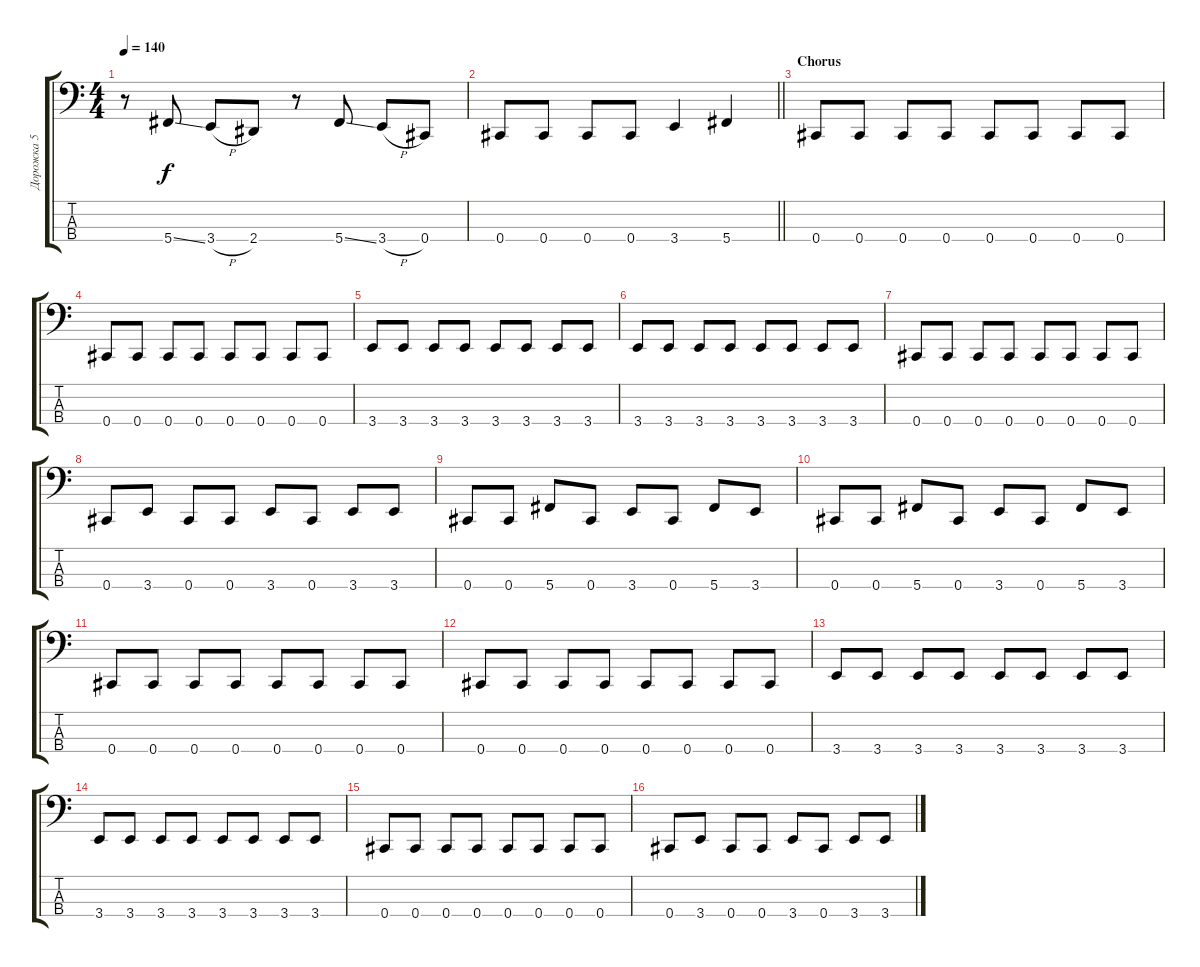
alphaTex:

\track ("Дорожка 5" "Дорожка 5") {instrument electricbassfinger}
\staff {score tabs}
\tuning (Gb2 Db2 Ab1 Db1) {hide}
\ts (4 4)
\tempo 140
\clef f4
\ks c
r.8{dy f} 5.4{ss}.8 3.4{h}.8 2.4.8 r.8 5.4{ss}.8 3.4{h}.8 0.4.8 |
\barLineRight lightlight
0.4.8 0.4.8 0.4.8 0.4.8 3.4.4 5.4.4 |
\section ("" "Chorus")
0.4.8 0.4.8 0.4.8 0.4.8 0.4.8 0.4.8 0.4.8 0.4.8 |
0.4.8 0.4.8 0.4.8 0.4.8 0.4.8 0.4.8 0.4.8 0.4.8 |
3.4.8 3.4.8 3.4.8 3.4.8 3.4.8 3.4.8 3.4.8 3.4.8 |
3.4.8 3.4.8 3.4.8 3.4.8 3.4.8 3.4.8 3.4.8 3.4.8 |
0.4.8 0.4.8 0.4.8 0.4.8 0.4.8 0.4.8 0.4.8 0.4.8 |
0.4.8 3.4.8 0.4.8 0.4.8 3.4.8 0.4.8 3.4.8 3.4.8 |
0.4.8 0.4.8 5.4.8 0.4.8 3.4.8 0.4.8 5.4.8 3.4.8 |
0.4.8 0.4.8 5.4.8 0.4.8 3.4.8 0.4.8 5.4.8 3.4.8 |
0.4.8 0.4.8 0.4.8 0.4.8 0.4.8 0.4.8 0.4.8 0.4.8 |
0.4.8 0.4.8 0.4.8 0.4.8 0.4.8 0.4.8 0.4.8 0.4.8 |
3.4.8 3.4.8 3.4.8 3.4.8 3.4.8 3.4.8 3.4.8 3.4.8 |
3.4.8 3.4.8 3.4.8 3.4.8 3.4.8 3.4.8 3.4.8 3.4.8 |
0.4.8 0.4.8 0.4.8 0.4.8 0.4.8 0.4.8 0.4.8 0.4.8 |
0.4.8 3.4.8 0.4.8 0.4.8 3.4.8 0.4.8 3.4.8 3.4.8
